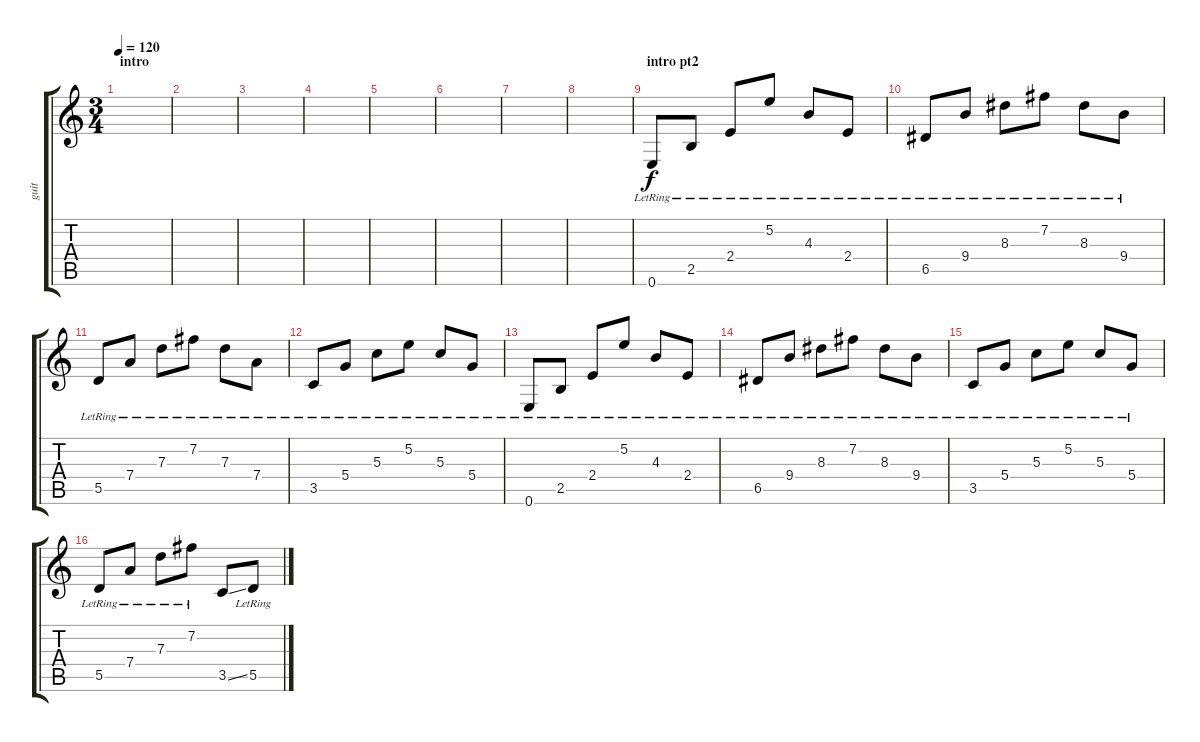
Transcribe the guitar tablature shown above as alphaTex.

\track ("guit" "guit") {instrument distortionguitar}
\staff {score tabs}
\tuning (E4 B3 G3 D3 A2 E2) {hide}
\ts (3 4)
\section ("" "intro")
\tempo 120
\clef g2
\ks c
|
|
|
|
|
|
|
|
\section ("" "intro pt2")
0.6{lr}.8{instrument acousticguitarsteel} 2.5{lr}.8 2.4{lr}.8 5.2{lr}.8 4.3{lr}.8 2.4{lr}.8 |
6.5{lr}.8 9.4{lr}.8 8.3{lr}.8 7.2{lr}.8 8.3{lr}.8 9.4{lr}.8 |
5.5{lr}.8 7.4{lr}.8 7.3{lr}.8 7.2{lr}.8 7.3{lr}.8 7.4{lr}.8 |
3.5{lr}.8 5.4{lr}.8 5.3{lr}.8 5.2{lr}.8 5.3{lr}.8 5.4{lr}.8 |
0.6{lr}.8{instrument acousticguitarsteel} 2.5{lr}.8 2.4{lr}.8 5.2{lr}.8 4.3{lr}.8 2.4{lr}.8 |
6.5{lr}.8 9.4{lr}.8 8.3{lr}.8 7.2{lr}.8 8.3{lr}.8 9.4{lr}.8 |
3.5{lr}.8 5.4{lr}.8 5.3{lr}.8 5.2{lr}.8 5.3{lr}.8 5.4{lr}.8 |
5.5{lr}.8 7.4{lr}.8 7.3{lr}.8 7.2{lr}.8 3.5{ss}.8 5.5{lr}.8
